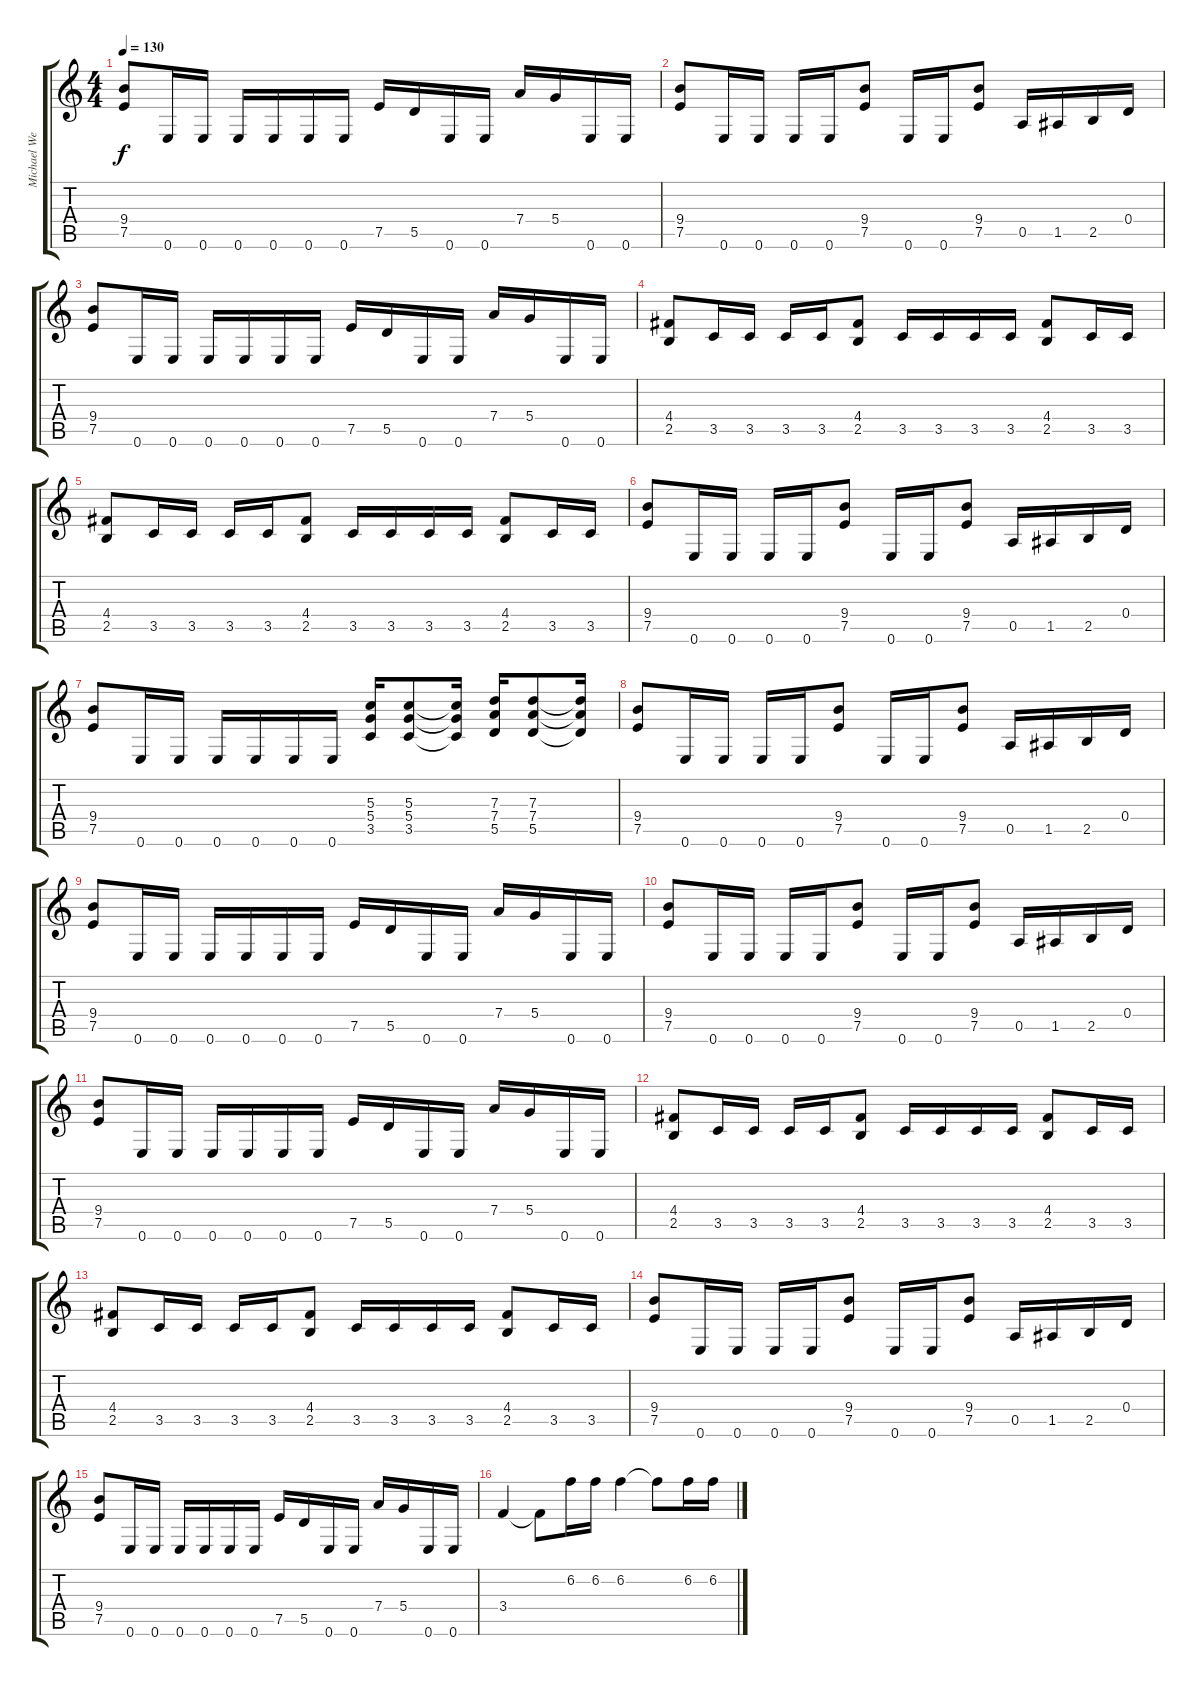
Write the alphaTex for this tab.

\track ("Michael Weikath" "Michael We") {instrument distortionguitar}
\staff {score tabs}
\tuning (E4 B3 G3 D3 A2 E2) {hide}
\ts (4 4)
\tempo 130
\clef g2
\ks c
(9.4 7.5).8{dy f} 0.6.16 0.6.16 0.6.16 0.6.16 0.6.16 0.6.16 7.5.16 5.5.16 0.6.16 0.6.16 7.4.16 5.4.16 0.6.16 0.6.16 |
(9.4 7.5).8 0.6.16 0.6.16 0.6.16 0.6.16 (9.4 7.5).8 0.6.16 0.6.16 (9.4 7.5).8 0.5.16 1.5.16 2.5.16 0.4.16 |
(9.4 7.5).8 0.6.16 0.6.16 0.6.16 0.6.16 0.6.16 0.6.16 7.5.16 5.5.16 0.6.16 0.6.16 7.4.16 5.4.16 0.6.16 0.6.16 |
(4.4 2.5).8 3.5.16 3.5.16 3.5.16 3.5.16 (4.4 2.5).8 3.5.16 3.5.16 3.5.16 3.5.16 (4.4 2.5).8 3.5.16 3.5.16 |
(4.4 2.5).8 3.5.16 3.5.16 3.5.16 3.5.16 (4.4 2.5).8 3.5.16 3.5.16 3.5.16 3.5.16 (4.4 2.5).8 3.5.16 3.5.16 |
(9.4 7.5).8 0.6.16 0.6.16 0.6.16 0.6.16 (9.4 7.5).8 0.6.16 0.6.16 (9.4 7.5).8 0.5.16 1.5.16 2.5.16 0.4.16 |
(9.4 7.5).8 0.6.16 0.6.16 0.6.16 0.6.16 0.6.16 0.6.16 (5.3 5.4 3.5).16 (5.3 5.4 3.5).8 (5.3{t} 5.4{t} 3.5{t}).16 (7.3 7.4 5.5).16 (7.3 7.4 5.5).8 (7.3{t} 7.4{t} 5.5{t}).16 |
(9.4 7.5).8 0.6.16 0.6.16 0.6.16 0.6.16 (9.4 7.5).8 0.6.16 0.6.16 (9.4 7.5).8 0.5.16 1.5.16 2.5.16 0.4.16 |
(9.4 7.5).8 0.6.16 0.6.16 0.6.16 0.6.16 0.6.16 0.6.16 7.5.16 5.5.16 0.6.16 0.6.16 7.4.16 5.4.16 0.6.16 0.6.16 |
(9.4 7.5).8 0.6.16 0.6.16 0.6.16 0.6.16 (9.4 7.5).8 0.6.16 0.6.16 (9.4 7.5).8 0.5.16 1.5.16 2.5.16 0.4.16 |
(9.4 7.5).8 0.6.16 0.6.16 0.6.16 0.6.16 0.6.16 0.6.16 7.5.16 5.5.16 0.6.16 0.6.16 7.4.16 5.4.16 0.6.16 0.6.16 |
(4.4 2.5).8 3.5.16 3.5.16 3.5.16 3.5.16 (4.4 2.5).8 3.5.16 3.5.16 3.5.16 3.5.16 (4.4 2.5).8 3.5.16 3.5.16 |
(4.4 2.5).8 3.5.16 3.5.16 3.5.16 3.5.16 (4.4 2.5).8 3.5.16 3.5.16 3.5.16 3.5.16 (4.4 2.5).8 3.5.16 3.5.16 |
(9.4 7.5).8 0.6.16 0.6.16 0.6.16 0.6.16 (9.4 7.5).8 0.6.16 0.6.16 (9.4 7.5).8 0.5.16 1.5.16 2.5.16 0.4.16 |
(9.4 7.5).8 0.6.16 0.6.16 0.6.16 0.6.16 0.6.16 0.6.16 7.5.16 5.5.16 0.6.16 0.6.16 7.4.16 5.4.16 0.6.16 0.6.16 |
3.4.4 3.4{t}.8 6.2.16 6.2.16 6.2.4 6.2{t}.8 6.2.16 6.2.16
